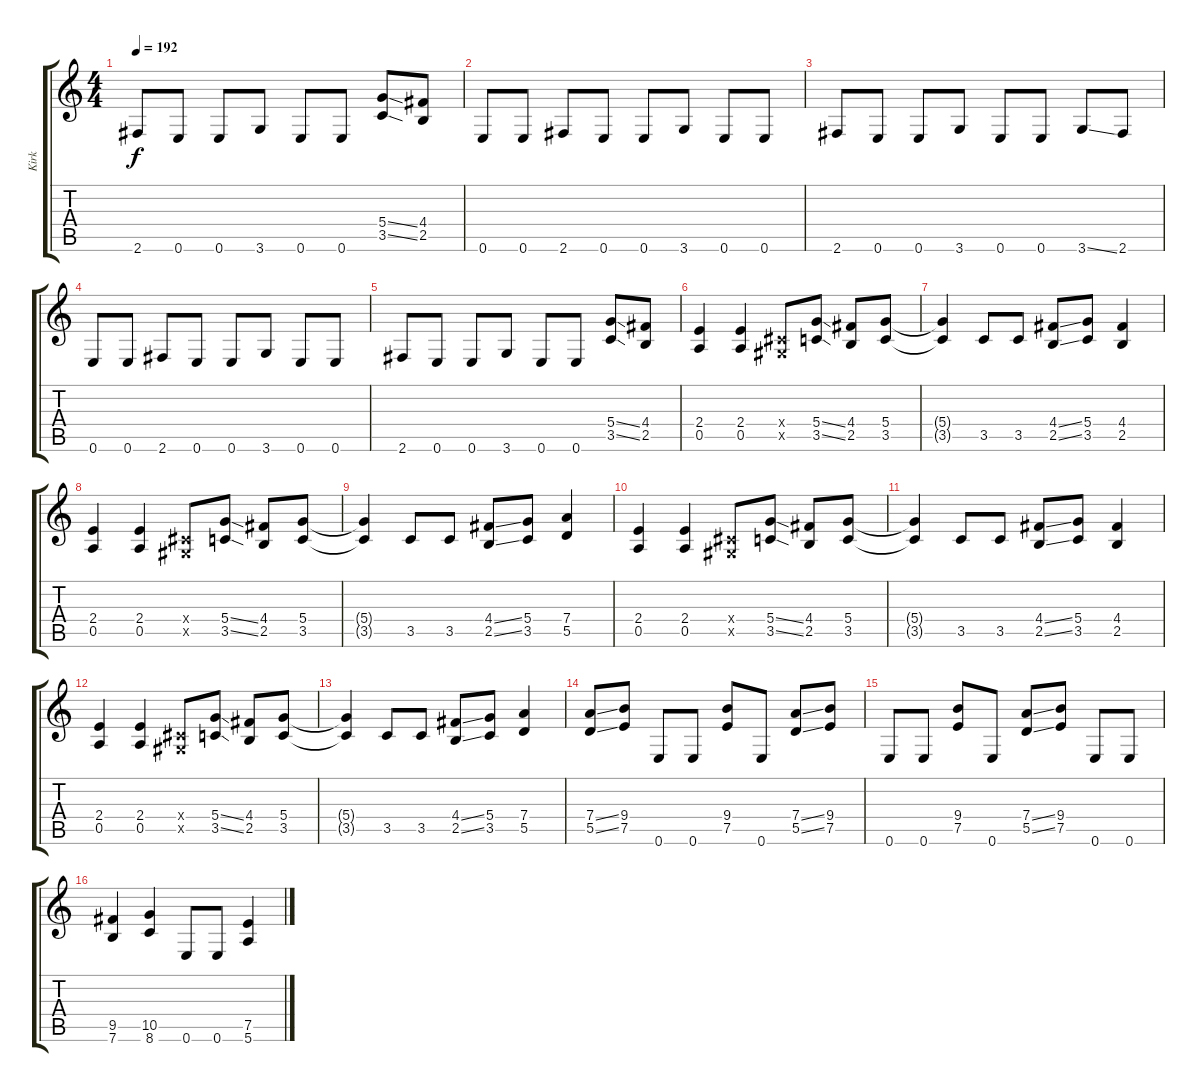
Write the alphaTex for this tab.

\track ("Kirk" "Kirk") {instrument distortionguitar}
\staff {score tabs}
\tuning (E4 B3 G3 D3 A2 E2) {hide}
\ts (4 4)
\tempo 192
\clef g2
\ks c
2.6.8{dy f} 0.6.8 0.6.8 3.6.8 0.6.8 0.6.8 (5.4{ss} 3.5{ss}).8 (4.4 2.5).8 |
0.6.8 0.6.8 2.6.8 0.6.8 0.6.8 3.6.8 0.6.8 0.6.8 |
2.6.8 0.6.8 0.6.8 3.6.8 0.6.8 0.6.8 3.6{ss}.8 2.6.8 |
0.6.8 0.6.8 2.6.8 0.6.8 0.6.8 3.6.8 0.6.8 0.6.8 |
2.6.8 0.6.8 0.6.8 3.6.8 0.6.8 0.6.8 (5.4{ss} 3.5{ss}).8 (4.4 2.5).8 |
(2.4 0.5).4 (2.4 0.5).4 (-1.4{x} -1.5{x}).8 (5.4{ss} 3.5{ss}).8 (4.4 2.5).8 (5.4 3.5).8 |
(5.4{t} 3.5{t}).4 3.5.8 3.5.8 (4.4{ss} 2.5{ss}).8 (5.4 3.5).8 (4.4 2.5).4 |
(2.4 0.5).4 (2.4 0.5).4 (-1.4{x} -1.5{x}).8 (5.4{ss} 3.5{ss}).8 (4.4 2.5).8 (5.4 3.5).8 |
(5.4{t} 3.5{t}).4 3.5.8 3.5.8 (4.4{ss} 2.5{ss}).8 (5.4 3.5).8 (7.4 5.5).4 |
(2.4 0.5).4 (2.4 0.5).4 (-1.4{x} -1.5{x}).8 (5.4{ss} 3.5{ss}).8 (4.4 2.5).8 (5.4 3.5).8 |
(5.4{t} 3.5{t}).4 3.5.8 3.5.8 (4.4{ss} 2.5{ss}).8 (5.4 3.5).8 (4.4 2.5).4 |
(2.4 0.5).4 (2.4 0.5).4 (-1.4{x} -1.5{x}).8 (5.4{ss} 3.5{ss}).8 (4.4 2.5).8 (5.4 3.5).8 |
(5.4{t} 3.5{t}).4 3.5.8 3.5.8 (4.4{ss} 2.5{ss}).8 (5.4 3.5).8 (7.4 5.5).4 |
(7.4{ss} 5.5{ss}).8 (9.4 7.5).8 0.6.8 0.6.8 (9.4 7.5).8 0.6.8 (7.4{ss} 5.5{ss}).8 (9.4 7.5).8 |
0.6.8 0.6.8 (9.4 7.5).8 0.6.8 (7.4{ss} 5.5{ss}).8 (9.4 7.5).8 0.6.8 0.6.8 |
(9.5 7.6).4 (10.5 8.6).4 0.6.8 0.6.8 (7.5 5.6).4
